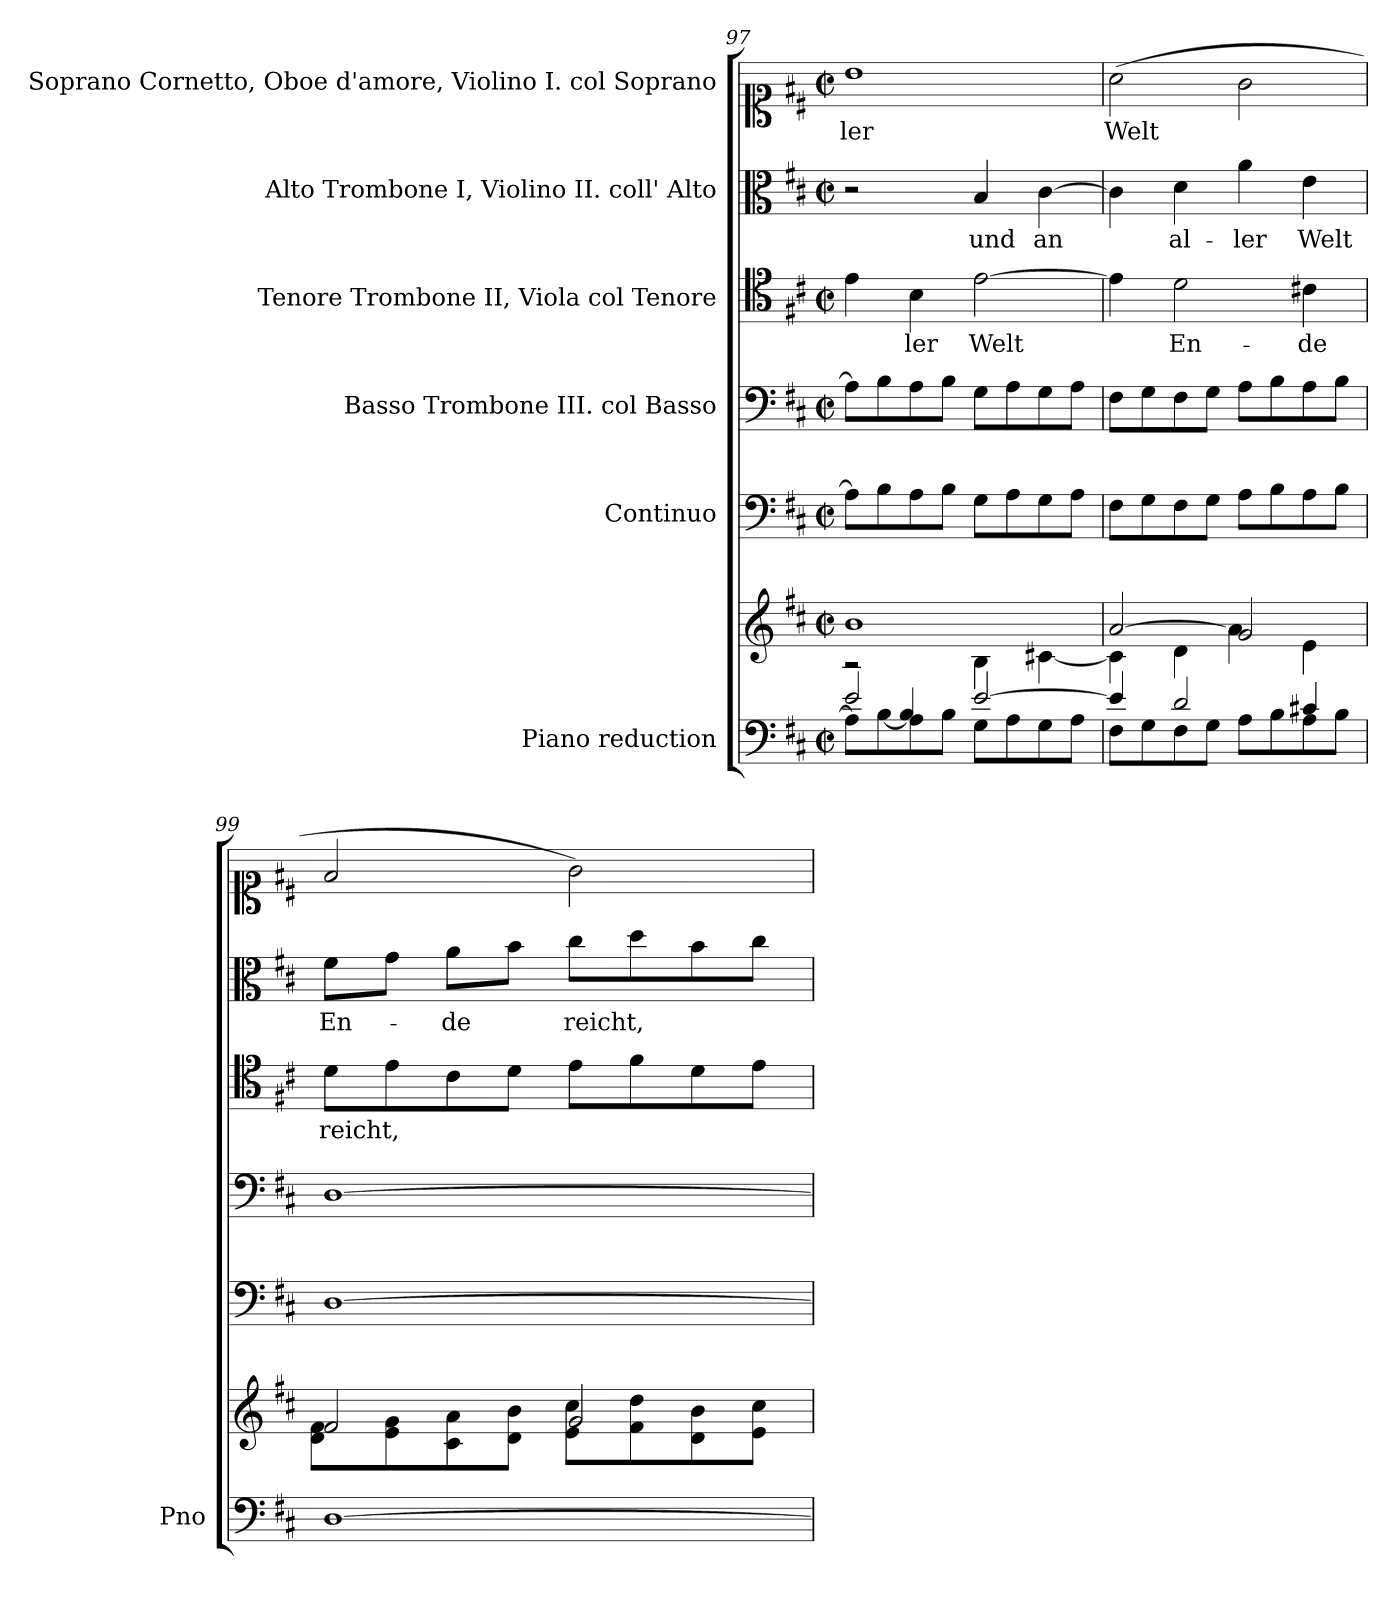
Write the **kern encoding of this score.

**kern	**kern	**kern	**kern	**kern	**text	**kern	**text	**kern	**text
*part6	*part6	*part5	*part4	*part3	*part3	*part2	*part2	*part1	*part1
*staff7	*staff6	*staff5	*staff4	*staff3	*staff3	*staff2	*staff2	*staff1	*staff1
*I"Piano reduction	*	*I"Continuo	*I"Basso  Trombone III. col Basso	*I"Tenore Trombone II, Viola col Tenore	*	*I"Alto Trombone I, Violino II.  coll' Alto	*	*I"Soprano Cornetto, Oboe d'amore, Violino I. col Soprano	*
*I'Pno	*	*	*	*	*	*	*	*	*
!!LO:PB:g=z
*clefF4	*clefG2	*clefF4	*clefF4	*clefC4	*	*clefC3	*	*clefC1	*
*k[f#c#]	*k[f#c#]	*k[f#c#]	*k[f#c#]	*k[f#c#]	*	*k[f#c#]	*	*k[f#c#]	*
*M2/2	*M2/2	*M2/2	*M2/2	*M2/2	*	*M2/2	*	*M2/2	*
*met(c|)	*met(c|)	*met(c|)	*met(c|)	*met(c|)	*	*met(c|)	*	*met(c|)	*
=97	=97	=97	=97	=97	=97	=97	=97	=97	=97
*^	*^	*	*	*	*	*	*	*	*
*	*^	*	*	*	*	*	*	*	*	*	*
!	!	!	!	!	!	!	!	!	!	!	!	!LO:LY:b
2e/	8A\L]	4ryy	1b	2r	8A\L]	8A\L]	4e\	.	2r	.	1b	-ler
.	[>8B\	.	.	.	8B\	8B\	.	.	.	.	.	.
!	!	!	!	!	!	!	!	!LO:LY:b	!	!	!	!
.	8A\	4B/]	.	.	8A\	8A\	4B\	-ler	.	.	.	.
.	8B\J	.	.	.	8B\J	8B\J	.	.	.	.	.	.
!	!	!	!	!	!	!	!	!LO:LY:b	!	!LO:LY:b	!	!
[2e/	8G\L	2ryy	.	4B\	8G\L	8G\L	[2e\	Welt	4B/	und	.	.
.	8A\	.	.	.	8A\	8A\	.	.	.	.	.	.
!	!	!	!	!	!	!	!	!	!	!LO:LY:b	!	!
.	8G\	.	.	[4c#X\	8G\	8G\	.	.	[4c#\	an	.	.
.	8A\J	.	.	.	8A\J	8A\J	.	.	.	.	.	.
*	*v	*v	*	*	*	*	*	*	*	*	*	*
=98	=98	=98	=98	=98	=98	=98	=98	=98	=98	=98	=98
!	!	!	!	!	!	!	!	!	!	!	!LO:LY:b
4e/]	8F#\L	[2a/	4c#\]	8F#\L	8F#\L	4e\]	.	4c#\]	.	(2a\	Welt
.	8G\	.	.	8G\	8G\	.	.	.	.	.	.
!	!	!	!	!	!	!	!LO:LY:b	!	!LO:LY:b	!	!
2d/	8F#\	.	4d\	8F#\	8F#\	2d\	En-	4d\	al-	.	.
.	8G\J	.	.	8G\J	8G\J	.	.	.	.	.	.
!	!	!	!	!	!	!	!	!	!LO:LY:b	!	!
.	8A\L	2g/	4a\]	8A\L	8A\L	.	.	4a\	-ler	2g\	.
.	8B\	.	.	8B\	8B\	.	.	.	.	.	.
!	!	!	!	!	!	!	!LO:LY:b	!	!LO:LY:b	!	!
4c#X/	8A\	.	4e\	8A\	8A\	4c#X\	-de	4e\	Welt	.	.
.	8B\J	.	.	8B\J	8B\J	.	.	.	.	.	.
=99	=99	=99	=99	=99	=99	=99	=99	=99	=99	=99	=99
!	!	!	!	!	!	!	!LO:LY:b	!	!LO:LY:b	!	!
*v	*v	*	*	*	*	*	*	*	*	*	*
[1D	2f#/	8d\ 8f#\L	[1D	[1D	8d\L	reicht,	8f#\L	En-	2f#/	.
.	.	8e\ 8g\	.	.	8e\	.	8g\J	.	.	.
!	!	!	!	!	!	!	!	!LO:LY:b	!	!
.	.	8c#\ 8a\	.	.	8c#\	.	8a\L	-de	.	.
.	.	8d\ 8b\J	.	.	8d\J	.	8b\J	.	.	.
!	!	!	!	!	!	!	!	!LO:LY:b	!	!
.	2g/	8e\ 8cc#\L	.	.	8e\L	.	8cc#\L	reicht,	2g\)	.
.	.	8f#\ 8dd\	.	.	8f#\	.	8dd\	.	.	.
.	.	8d\ 8b\	.	.	8d\	.	8b\	.	.	.
.	.	8e\ 8cc#\J	.	.	8e\J	.	8cc#\J	.	.	.
*	*v	*v	*	*	*	*	*	*	*	*
=	=	=	=	=	=	=	=	=	=
*-	*-	*-	*-	*-	*-	*-	*-	*-	*-
